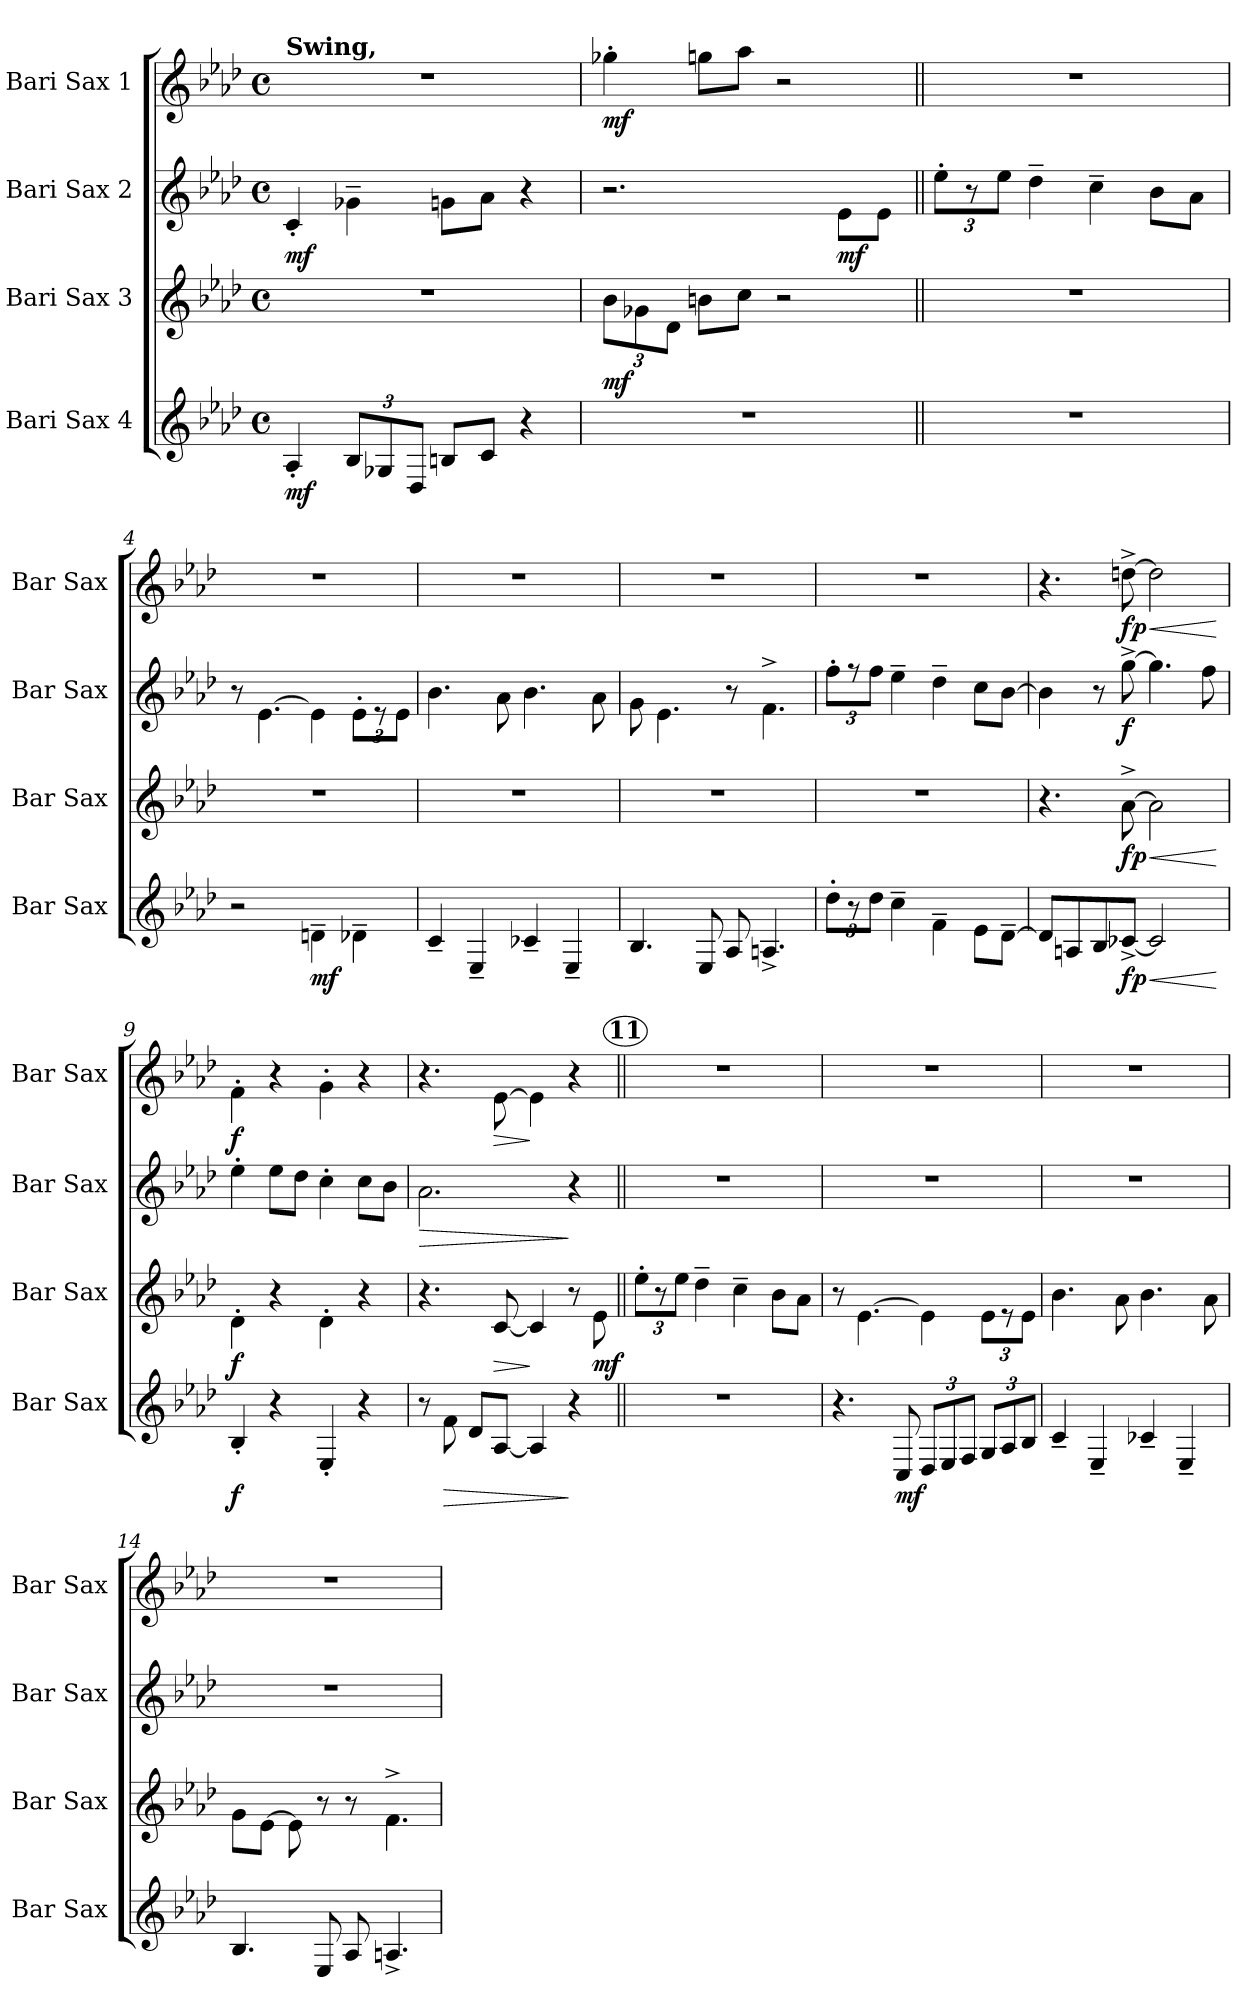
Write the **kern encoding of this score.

**kern	**dynam	**kern	**dynam	**kern	**dynam	**kern	**dynam
*part4	*part4	*part3	*part3	*part2	*part2	*part1	*part1
*staff4	*staff4	*staff3	*staff3	*staff2	*staff2	*staff1	*staff1
*I"Bari Sax 4	*	*I"Bari Sax 3	*	*I"Bari Sax 2	*	*I"Bari Sax 1	*
*I'Bar Sax	*	*I'Bar Sax	*	*I'Bar Sax	*	*I'Bar Sax	*
*clefG2	*	*clefG2	*	*clefG2	*	*clefG2	*
*ITrd12c21	*	*ITrd12c21	*	*ITrd12c21	*	*ITrd12c21	*
*k[b-e-a-d-]	*	*k[b-e-a-d-]	*	*k[b-e-a-d-]	*	*k[b-e-a-d-]	*
*A-:	*	*A-:	*	*A-:	*	*A-:	*
*M4/4	*	*M4/4	*	*M4/4	*	*M4/4	*
*met(c)	*	*met(c)	*	*met(c)	*	*met(c)	*
*MM120	*	*MM120	*	*MM120	*	*MM120	*
=1	=1	=1	=1	=1	=1	=1	=1
!	!	!	!	!	!	!LO:TX:a:B:t=Swing,	!
!	!LO:DY:b	!	!	!	!LO:DY:b	!	!
4AA-'</	mf	1r	.	4C'</	mf	1r	.
12BB-/L	.	.	.	4G-X~>\	.	.	.
12GG-X/	.	.	.	.	.	.	.
12DD-/J	.	.	.	.	.	.	.
8BBn/L	.	.	.	8Gn\L	.	.	.
8C/J	.	.	.	8A-\J	.	.	.
4r	.	.	.	4r	.	.	.
=2	=2	=2	=2	=2	=2	=2	=2
!	!	!	!LO:DY:b	!	!	!	!LO:DY:b
1r	.	12B-\L	mf	2.r	.	4g-X'>\	mf
.	.	12G-X\	.	.	.	.	.
.	.	12D-\J	.	.	.	.	.
.	.	8Bn\L	.	.	.	8gn\L	.
.	.	8c\J	.	.	.	8a-\J	.
.	.	2r	.	.	.	2r	.
!	!	!	!	!	!LO:DY:b	!	!
.	.	.	.	8E-\L	mf	.	.
.	.	.	.	8E-\J	.	.	.
=3||	=3||	=3||	=3||	=3||	=3||	=3||	=3||
1r	.	1r	.	12e-'>\L	.	1r	.
.	.	.	.	12r	.	.	.
.	.	.	.	12e-\J	.	.	.
.	.	.	.	4d-~>\	.	.	.
.	.	.	.	4c~>\	.	.	.
.	.	.	.	8B-\L	.	.	.
.	.	.	.	8A-\J	.	.	.
=4	=4	=4	=4	=4	=4	=4	=4
2r	.	1r	.	8r	.	1r	.
.	.	.	.	[4.E-\	.	.	.
!	!LO:DY:b	!	!	!	!	!	!
4Dn~>\	mf	.	.	4E-\]	.	.	.
4D-X~>\	.	.	.	12E-'>\L	.	.	.
.	.	.	.	12r	.	.	.
.	.	.	.	12E-\J	.	.	.
=5	=5	=5	=5	=5	=5	=5	=5
4C~</	.	1r	.	4.B-\	.	1r	.
4EE-~</	.	.	.	.	.	.	.
.	.	.	.	8A-\	.	.	.
4C-X~</	.	.	.	4.B-\	.	.	.
4EE-~</	.	.	.	.	.	.	.
.	.	.	.	8A-\	.	.	.
!!LO:LB:g=z
=6	=6	=6	=6	=6	=6	=6	=6
4.BB-/	.	1r	.	8G\	.	1r	.
.	.	.	.	4.E-\	.	.	.
8EE-/	.	.	.	.	.	.	.
8AA-/	.	.	.	8r	.	.	.
4.AAn^</	.	.	.	4.F^>\	.	.	.
=7	=7	=7	=7	=7	=7	=7	=7
12d-'>\L	.	1r	.	12f'>\L	.	1r	.
12r	.	.	.	12r	.	.	.
12d-\J	.	.	.	12f\J	.	.	.
4c~>\	.	.	.	4e-~>\	.	.	.
4F~>\	.	.	.	4d-~>\	.	.	.
8E-\L	.	.	.	8c\L	.	.	.
[8D-~>\J	.	.	.	[8B-\J	.	.	.
=8	=8	=8	=8	=8	=8	=8	=8
8D-/L]	.	4.r	.	4B-\]	.	4.r	.
8AAn/	.	.	.	.	.	.	.
8BB-/	.	.	.	8r	.	.	.
!	!LO:DY:b	!	!LO:DY:b	!	!LO:DY:b	!	!LO:DY:b
[8C-X^</J	fp	[8A-^>\	fp	[8g^>\	f	[8dn^>\	fp
!	!LO:HP:b	!	!LO:HP:b	!	!	!	!LO:HP:b
2C-/]	<	2A-\]	<	4.g\]	.	2d\]	<
.	.	.	.	8f\	.	.	.
.	[	.	[	.	.	.	[
=9	=9	=9	=9	=9	=9	=9	=9
!	!LO:DY:b	!	!LO:DY:b	!	!	!	!LO:DY:b
4BB-'</	f	4D-'>\	f	4e-'>\	.	4F'>\	f
4r	.	4r	.	8e-\L	.	4r	.
.	.	.	.	8d-\J	.	.	.
4EE-'</	.	4D-'>\	.	4c'>\	.	4G'>\	.
4r	.	4r	.	8c\L	.	4r	.
.	.	.	.	8B-\J	.	.	.
=10	=10	=10	=10	=10	=10	=10	=10
!	!	!	!	!	!LO:HP:b	!	!
8r	.	4.r	.	2.A-\	>	4.r	.
!	!LO:HP:b	!	!	!	!	!	!
8F\	>	.	.	.	.	.	.
8D-/L	.	.	.	.	.	.	.
!	!	!	!LO:HP:b	!	!	!	!LO:HP:b
[8AA-/J	.	[8C/	>	.	.	[8E-\	>
4AA-/]	.	4C/]	]	.	.	4E-\]	]
4r	]	8r	.	4r	]	4r	.
!	!	!	!LO:DY:b	!	!	!	!
.	.	8E-\	mf	.	.	.	.
!!LO:REH:place=s1:a:B:enc=circle:fs=11.2:t=11
=11||	=11||	=11||	=11||	=11||	=11||	=11||	=11||
1r	.	12e-'>\L	.	1r	.	1r	.
.	.	12r	.	.	.	.	.
.	.	12e-\J	.	.	.	.	.
.	.	4d-~>\	.	.	.	.	.
.	.	4c~>\	.	.	.	.	.
.	.	8B-\L	.	.	.	.	.
.	.	8A-\J	.	.	.	.	.
=12	=12	=12	=12	=12	=12	=12	=12
4.r	.	8r	.	1r	.	1r	.
.	.	[4.E-\	.	.	.	.	.
!	!LO:DY:b	!	!	!	!	!	!
8CC/	mf	.	.	.	.	.	.
12DD-/L	.	4E-\]	.	.	.	.	.
12EE-/	.	.	.	.	.	.	.
12FF/J	.	.	.	.	.	.	.
12GG/L	.	12E-\L	.	.	.	.	.
12AA-/	.	12r	.	.	.	.	.
12BB-/J	.	12E-\J	.	.	.	.	.
!!LO:PB:g=z
=13	=13	=13	=13	=13	=13	=13	=13
4C~</	.	4.B-\	.	1r	.	1r	.
4EE-~</	.	.	.	.	.	.	.
.	.	8A-\	.	.	.	.	.
4C-X~</	.	4.B-\	.	.	.	.	.
4EE-~</	.	.	.	.	.	.	.
.	.	8A-\	.	.	.	.	.
=14	=14	=14	=14	=14	=14	=14	=14
4.BB-/	.	8G\L	.	1r	.	1r	.
.	.	[8E-\J	.	.	.	.	.
.	.	8E-\]	.	.	.	.	.
8EE-/	.	8r	.	.	.	.	.
8AA-/	.	8r	.	.	.	.	.
4.AAn^</	.	4.F^>\	.	.	.	.	.
=	=	=	=	=	=	=	=
*-	*-	*-	*-	*-	*-	*-	*-
